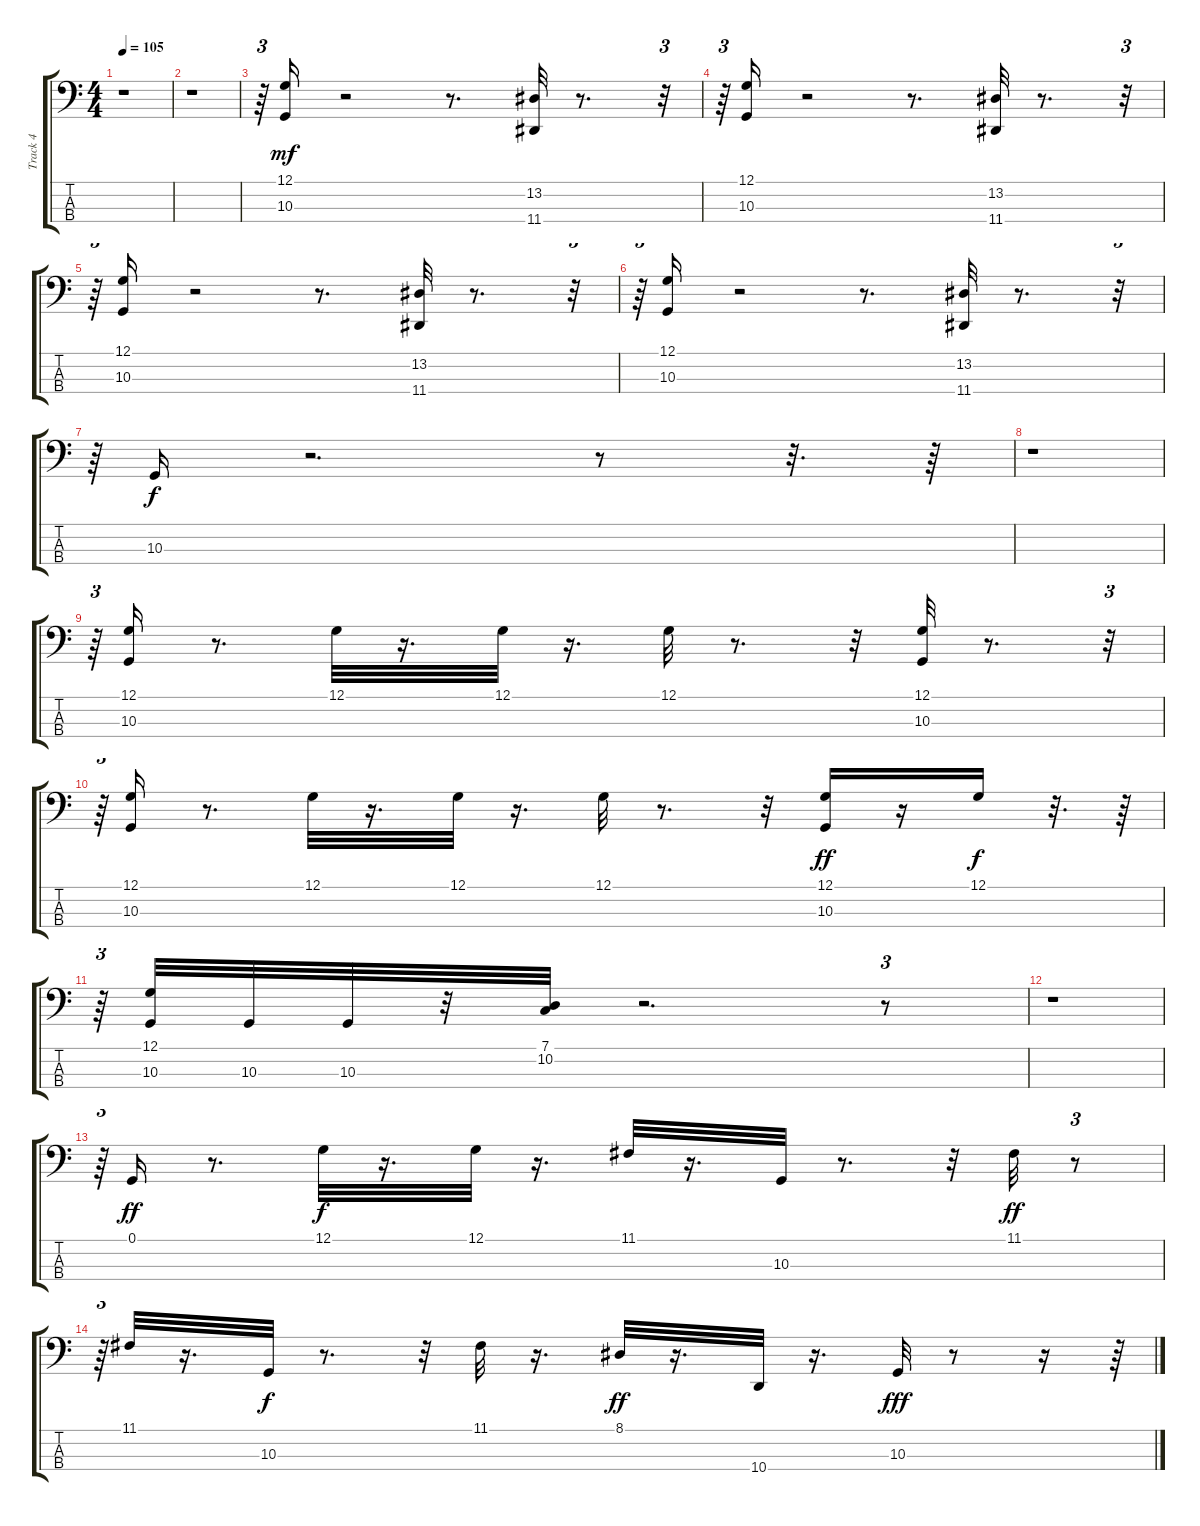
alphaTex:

\track ("Track 4" "Track 4") {instrument bassoon}
\staff {score tabs}
\tuning (G2 D2 A1 E1) {hide}
\ts (4 4)
\tempo 105
\clef f4
\ks c
r.1{dy f} |
r.1 |
r.64{tu (3 2)} (12.1 10.3).16{dy mf} r.2 r.8{d} (13.2 11.4).32 r.8{d} r.32{tu (3 2)} |
r.64{tu (3 2)} (12.1 10.3).16 r.2 r.8{d} (13.2 11.4).32 r.8{d} r.32{tu (3 2)} |
r.64{tu (3 2)} (12.1 10.3).16 r.2 r.8{d} (13.2 11.4).32 r.8{d} r.32{tu (3 2)} |
r.64{tu (3 2)} (12.1 10.3).16 r.2 r.8{d} (13.2 11.4).32 r.8{d} r.32{tu (3 2)} |
r.64{tu (3 2)} 10.3.16{dy f} r.2{d} r.8 r.32{d} r.64 |
r.1 |
r.64{tu (3 2)} (12.1 10.3).16 r.8{d} 12.1.32 r.16{d} 12.1.32 r.16{d} 12.1.32 r.8{d} r.32 (12.1 10.3).32 r.8{d} r.32{tu (3 2)} |
r.64{tu (3 2)} (12.1 10.3).16 r.8{d} 12.1.32 r.16{d} 12.1.32 r.16{d} 12.1.32 r.8{d} r.32 (12.1 10.3).16{dy ff} r.16 12.1.16{dy f} r.32{d} r.64 |
r.64{tu (3 2)} (12.1 10.3).32 10.3.32 10.3.32 r.32 (7.1 10.2).32 r.2{d} r.8{tu (3 2)} |
r.1 |
r.64{tu (3 2)} 0.1.16{dy ff} r.8{d} 12.1.32{dy f} r.16{d} 12.1.32 r.16{d} 11.1.32 r.16{d} 10.3.32 r.8{d} r.32 11.1.32{dy ff} r.8{tu (3 2)} |
r.64{tu (3 2)} 11.1.32 r.16{d} 10.3.32{dy f} r.8{d} r.32 11.1.32 r.16{d} 8.1.32{dy ff} r.16{d} 10.4.32 r.16{d} 10.3.32{dy fff} r.8 r.16 r.64
